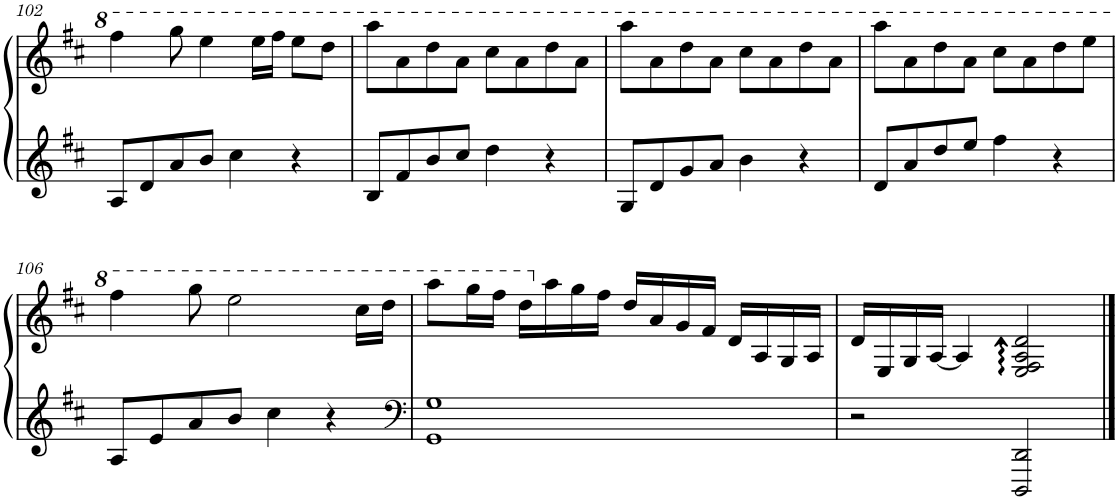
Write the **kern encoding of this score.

**kern	**kern
*part1	*part1
*staff2	*staff1
*I"Piano	*
*I'Pno.	*
!!LO:PB:g=z
*clefG2	*clefG2
*k[f#c#]	*k[f#c#]
*M4/4	*M4/4
=102	=102
8A/L	4fff#\
8d/	.
8a/	8ggg\
8b/J	4eee\
4cc#\	.
.	16eee\LL
.	16fff#\JJ
4r	8eee\L
.	8ddd\J
=103	=103
8B/L	8aaa\L
8f#/	8aa\
8b/	8ddd\
8cc#/J	8aa\J
4dd\	8ccc#\L
.	8aa\
4r	8ddd\
.	8aa\J
=104	=104
8G/L	8aaa\L
8d/	8aa\
8g/	8ddd\
8a/J	8aa\J
4b\	8ccc#\L
.	8aa\
4r	8ddd\
.	8aa\J
=105	=105
8d/L	8aaa\L
8a/	8aa\
8dd/	8ddd\
8ee/J	8aa\J
4ff#\	8ccc#\L
.	8aa\
4r	8ddd\
.	8eee\J
!!LO:LB:g=z
=106	=106
8A/L	4fff#\
8e/	.
8a/	8ggg\
8b/J	2eee\
4cc#\	.
4r	.
.	16ccc#\LL
.	16ddd\JJ
=107	=107
*clefF4	*
1GG 1G	8aaa\L
.	16ggg\L
.	16fff#\JJ
.	16ddd\LL
.	16aa\
.	16gg\
.	16ff#\JJ
.	16dd/LL
.	16a/
.	16g/
.	16f#/JJ
.	16d/LL
.	16A/
.	16G/
.	16A/JJ
=108	=108
2r	16d/LL
.	16E/
.	16G/
.	[16A/JJ
.	4A/]
2DDD/ 2DD/	2E/ 2F#/ 2A/ 2d/
==	==
*-	*-
